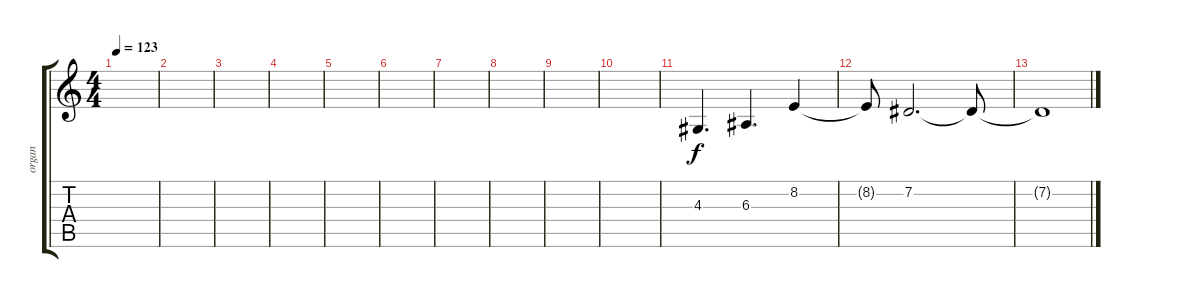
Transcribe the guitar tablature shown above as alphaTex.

\track ("organ" "organ") {instrument stringensemble1}
\staff {score tabs}
\tuning (Db4 Ab3 E3 B2 Gb2 B1) {hide}
\ts (4 4)
\tempo 123
\clef g2
\ks c
|
|
|
|
|
|
|
|
|
|
4.3.4{d volume 11 instrument electricguitarmuted} 6.3.4{d} 8.2.4 |
8.2{t}.8 7.2.2{d} 7.2{t}.8 |
7.2{t}.1
